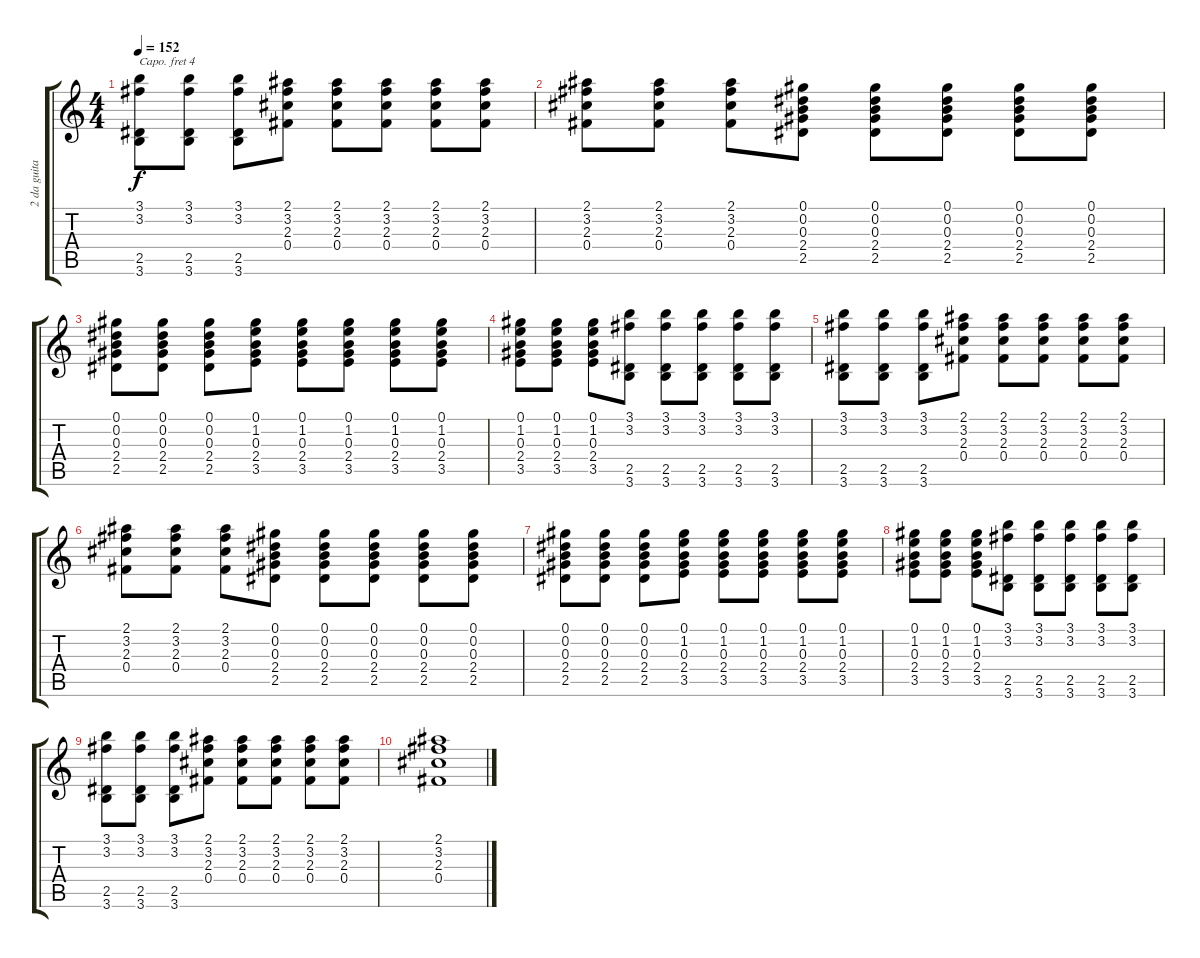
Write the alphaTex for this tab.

\track ("2 da guitarra" "2 da guita") {instrument acousticguitarnylon}
\staff {score tabs}
\capo 4
\tuning (E4 B3 G3 D3 A2 E2) {hide}
\ts (4 4)
\tempo 152
\clef g2
\ks c
(3.1 3.2 2.5 3.6).8{dy f} (3.1 3.2 2.5 3.6).8 (3.1 3.2 2.5 3.6).8 (2.1 3.2 2.3 0.4).8 (2.1 3.2 2.3 0.4).8 (2.1 3.2 2.3 0.4).8 (2.1 3.2 2.3 0.4).8 (2.1 3.2 2.3 0.4).8 |
(2.1 3.2 2.3 0.4).8 (2.1 3.2 2.3 0.4).8 (2.1 3.2 2.3 0.4).8 (0.1 0.2 0.3 2.4 2.5).8 (0.1 0.2 0.3 2.4 2.5).8 (0.1 0.2 0.3 2.4 2.5).8 (0.1 0.2 0.3 2.4 2.5).8 (0.1 0.2 0.3 2.4 2.5).8 |
(0.1 0.2 0.3 2.4 2.5).8 (0.1 0.2 0.3 2.4 2.5).8 (0.1 0.2 0.3 2.4 2.5).8 (0.1 1.2 0.3 2.4 3.5).8 (0.1 1.2 0.3 2.4 3.5).8 (0.1 1.2 0.3 2.4 3.5).8 (0.1 1.2 0.3 2.4 3.5).8 (0.1 1.2 0.3 2.4 3.5).8 |
(0.1 1.2 0.3 2.4 3.5).8 (0.1 1.2 0.3 2.4 3.5).8 (0.1 1.2 0.3 2.4 3.5).8 (3.1 3.2 2.5 3.6).8 (3.1 3.2 2.5 3.6).8 (3.1 3.2 2.5 3.6).8 (3.1 3.2 2.5 3.6).8 (3.1 3.2 2.5 3.6).8 |
(3.1 3.2 2.5 3.6).8 (3.1 3.2 2.5 3.6).8 (3.1 3.2 2.5 3.6).8 (2.1 3.2 2.3 0.4).8 (2.1 3.2 2.3 0.4).8 (2.1 3.2 2.3 0.4).8 (2.1 3.2 2.3 0.4).8 (2.1 3.2 2.3 0.4).8 |
(2.1 3.2 2.3 0.4).8 (2.1 3.2 2.3 0.4).8 (2.1 3.2 2.3 0.4).8 (0.1 0.2 0.3 2.4 2.5).8 (0.1 0.2 0.3 2.4 2.5).8 (0.1 0.2 0.3 2.4 2.5).8 (0.1 0.2 0.3 2.4 2.5).8 (0.1 0.2 0.3 2.4 2.5).8 |
(0.1 0.2 0.3 2.4 2.5).8 (0.1 0.2 0.3 2.4 2.5).8 (0.1 0.2 0.3 2.4 2.5).8 (0.1 1.2 0.3 2.4 3.5).8 (0.1 1.2 0.3 2.4 3.5).8 (0.1 1.2 0.3 2.4 3.5).8 (0.1 1.2 0.3 2.4 3.5).8 (0.1 1.2 0.3 2.4 3.5).8 |
(0.1 1.2 0.3 2.4 3.5).8 (0.1 1.2 0.3 2.4 3.5).8 (0.1 1.2 0.3 2.4 3.5).8 (3.1 3.2 2.5 3.6).8 (3.1 3.2 2.5 3.6).8 (3.1 3.2 2.5 3.6).8 (3.1 3.2 2.5 3.6).8 (3.1 3.2 2.5 3.6).8 |
(3.1 3.2 2.5 3.6).8 (3.1 3.2 2.5 3.6).8 (3.1 3.2 2.5 3.6).8 (2.1 3.2 2.3 0.4).8 (2.1 3.2 2.3 0.4).8 (2.1 3.2 2.3 0.4).8 (2.1 3.2 2.3 0.4).8 (2.1 3.2 2.3 0.4).8 |
(2.1 3.2 2.3 0.4).1
